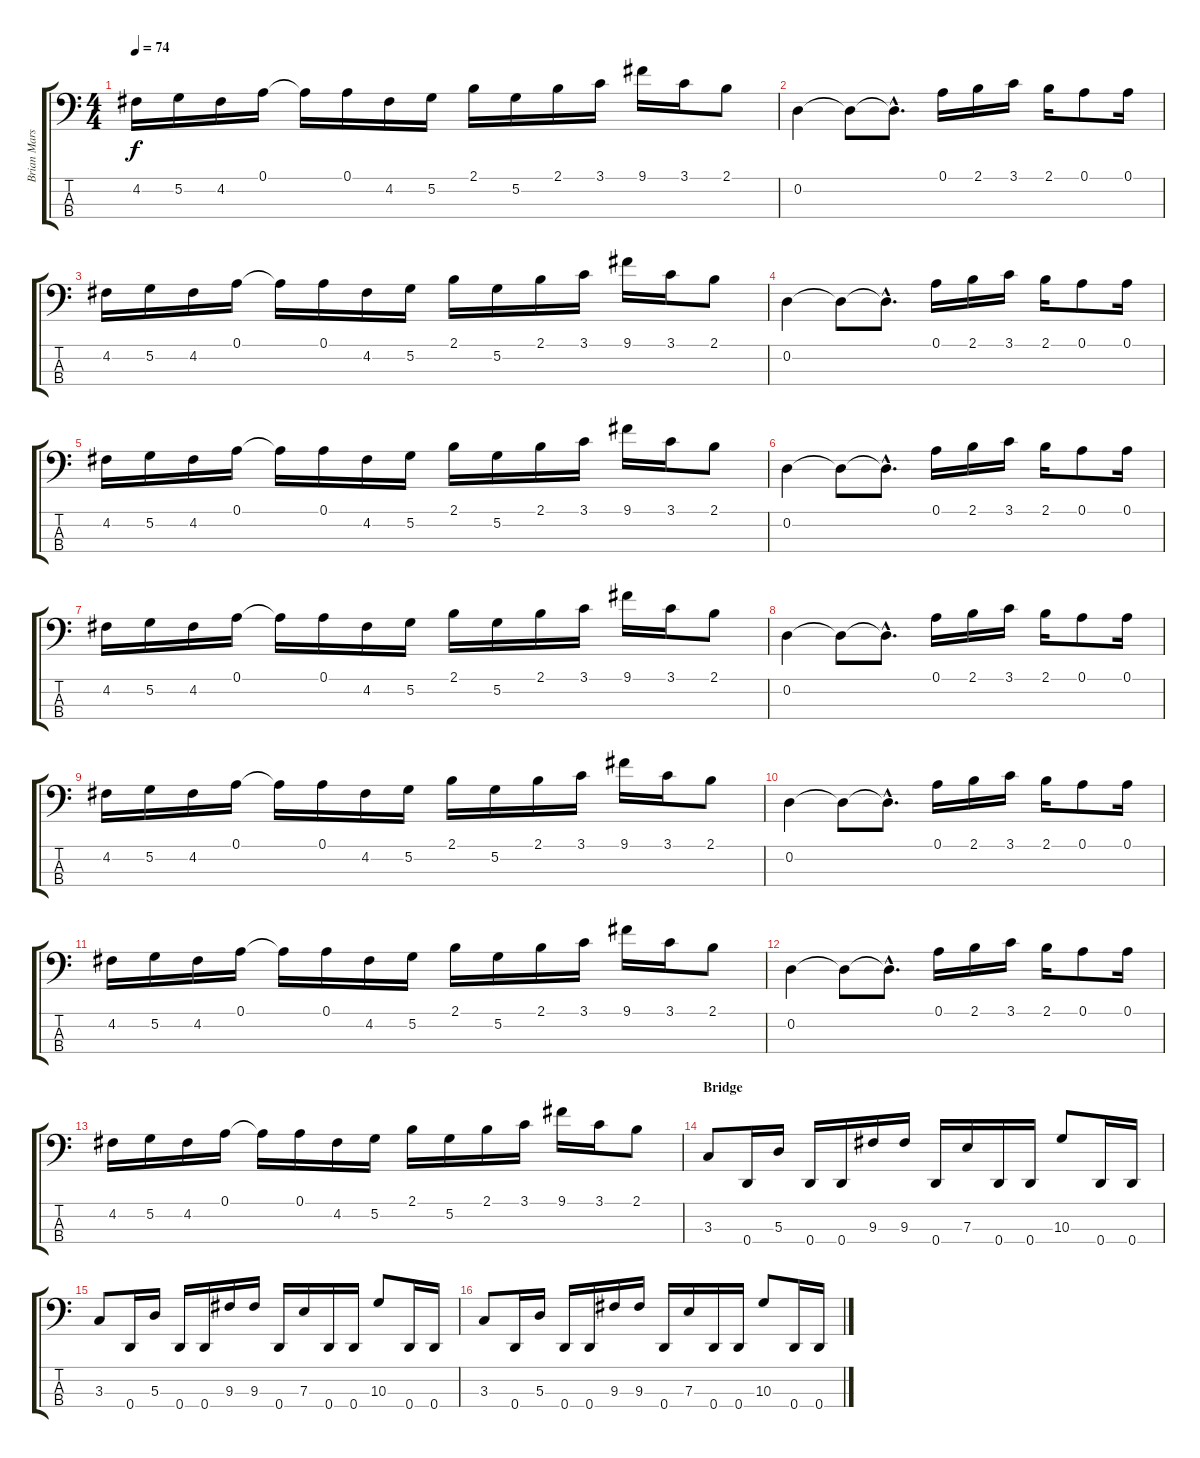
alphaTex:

\track ("Brian Marshall" "Brian Mars") {instrument electricbasspick}
\staff {score tabs}
\tuning (A2 D2 A1 D1) {hide}
\ts (4 4)
\tempo 74
\clef f4
\ks c
4.2.16{dy f} 5.2.16 4.2.16 0.1.16 0.1{t}.16 0.1.16 4.2.16 5.2.16 2.1.16 5.2.16 2.1.16 3.1.16 9.1.16 3.1.16 2.1.8 |
0.2.4 0.2{t}.8 0.2{hac t}.8{d} 0.1.16 2.1.16 3.1.16 2.1.16 0.1.8 0.1.16 |
4.2.16 5.2.16 4.2.16 0.1.16 0.1{t}.16 0.1.16 4.2.16 5.2.16 2.1.16 5.2.16 2.1.16 3.1.16 9.1.16 3.1.16 2.1.8 |
0.2.4 0.2{t}.8 0.2{hac t}.8{d} 0.1.16 2.1.16 3.1.16 2.1.16 0.1.8 0.1.16 |
4.2.16 5.2.16 4.2.16 0.1.16 0.1{t}.16 0.1.16 4.2.16 5.2.16 2.1.16 5.2.16 2.1.16 3.1.16 9.1.16 3.1.16 2.1.8 |
0.2.4 0.2{t}.8 0.2{hac t}.8{d} 0.1.16 2.1.16 3.1.16 2.1.16 0.1.8 0.1.16 |
4.2.16 5.2.16 4.2.16 0.1.16 0.1{t}.16 0.1.16 4.2.16 5.2.16 2.1.16 5.2.16 2.1.16 3.1.16 9.1.16 3.1.16 2.1.8 |
0.2.4 0.2{t}.8 0.2{hac t}.8{d} 0.1.16 2.1.16 3.1.16 2.1.16 0.1.8 0.1.16 |
4.2.16 5.2.16 4.2.16 0.1.16 0.1{t}.16 0.1.16 4.2.16 5.2.16 2.1.16 5.2.16 2.1.16 3.1.16 9.1.16 3.1.16 2.1.8 |
0.2.4 0.2{t}.8 0.2{hac t}.8{d} 0.1.16 2.1.16 3.1.16 2.1.16 0.1.8 0.1.16 |
4.2.16 5.2.16 4.2.16 0.1.16 0.1{t}.16 0.1.16 4.2.16 5.2.16 2.1.16 5.2.16 2.1.16 3.1.16 9.1.16 3.1.16 2.1.8 |
0.2.4 0.2{t}.8 0.2{hac t}.8{d} 0.1.16 2.1.16 3.1.16 2.1.16 0.1.8 0.1.16 |
4.2.16 5.2.16 4.2.16 0.1.16 0.1{t}.16 0.1.16 4.2.16 5.2.16 2.1.16 5.2.16 2.1.16 3.1.16 9.1.16 3.1.16 2.1.8 |
\section ("" "Bridge")
3.3.8 0.4.16 5.3.16 0.4.16 0.4.16 9.3.16 9.3.16 0.4.16 7.3.16 0.4.16 0.4.16 10.3.8 0.4.16 0.4.16 |
3.3.8 0.4.16 5.3.16 0.4.16 0.4.16 9.3.16 9.3.16 0.4.16 7.3.16 0.4.16 0.4.16 10.3.8 0.4.16 0.4.16 |
3.3.8 0.4.16 5.3.16 0.4.16 0.4.16 9.3.16 9.3.16 0.4.16 7.3.16 0.4.16 0.4.16 10.3.8 0.4.16 0.4.16
